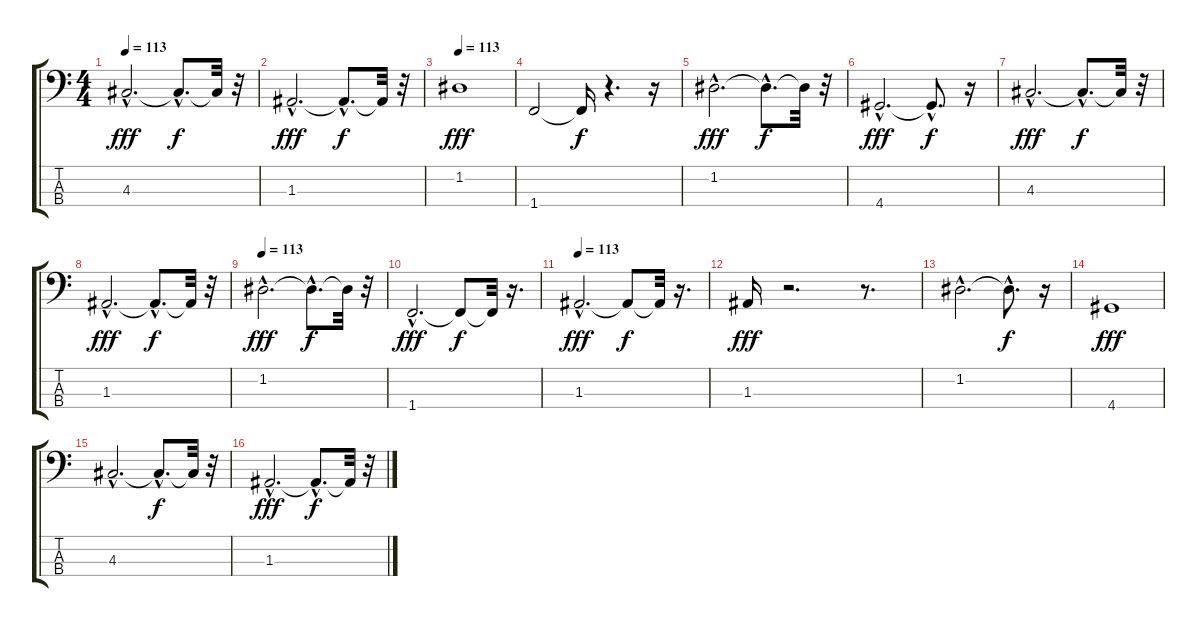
\track "" {instrument electricbassfinger}
\staff {score tabs}
\tuning (G2 D2 A1 E1) {hide}
\ts (4 4)
\tempo 113
\clef f4
\ks c
4.3{hac}.2{d dy fff} 4.3{hac t}.8{d dy f} 4.3{t}.32 r.32 |
1.3{hac}.2{d dy fff} 1.3{hac t}.8{d dy f} 1.3{t}.32 r.32 |
\tempo 113
1.2.1{dy fff} |
1.4.2 1.4{t}.16{dy f} r.4{d} r.16 |
1.2{hac}.2{d dy fff} 1.2{hac t}.8{d dy f} 1.2{t}.32 r.32 |
4.4{hac}.2{d dy fff} 4.4{hac t}.8{d dy f} r.16 |
4.3{hac}.2{d dy fff} 4.3{hac t}.8{d dy f} 4.3{t}.32 r.32 |
1.3{hac}.2{d dy fff} 1.3{hac t}.8{d dy f} 1.3{t}.32 r.32 |
\tempo 113
1.2{hac}.2{d dy fff} 1.2{hac t}.8{d dy f} 1.2{t}.32 r.32 |
1.4{hac}.2{d dy fff} 1.4{t}.8{dy f} 1.4{t}.32 r.16{d} |
\tempo 113
1.3{hac}.2{d dy fff} 1.3{t}.8{dy f} 1.3{t}.32 r.16{d} |
1.3.16{dy fff} r.2{d} r.8{d} |
1.2{hac}.2{d} 1.2{hac t}.8{d dy f} r.16 |
4.4.1{dy fff} |
4.3{hac}.2{d} 4.3{hac t}.8{d dy f} 4.3{t}.32 r.32 |
1.3{hac}.2{d dy fff} 1.3{hac t}.8{d dy f} 1.3{t}.32 r.32
